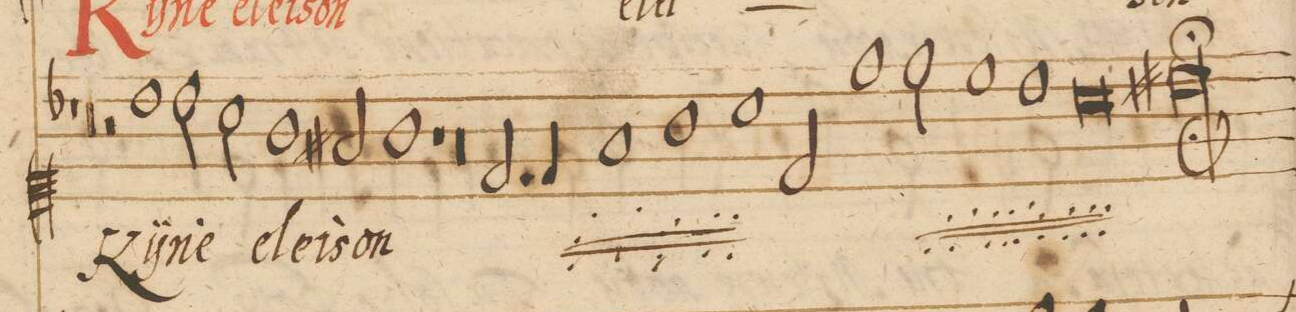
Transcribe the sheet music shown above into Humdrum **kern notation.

**kern	**text
*I"DISCANTVS	*
*clefC1	*
*k[b-]	*
*met(C|)	*
*M2/1	*
1ryy	.
1r	.
=9-	=9-
0r	.
=10-	=10-
2r	.
1b-	Kÿ-
2b-\	-ri-
=11-	=11-
2a\	-e
1g	e-
2f#X/	-lei-
=12-	=12-
1g	-son
1r	.
=13-	=13-
0r	.
=14-	=14-
*	*ij
2.d/	Kÿ-
4d/	-ri-
1fny	-e
=15-	=15-
1g	e-
1a	-lei-
=16-	=16-
2d/	-son
1dd	Kÿ-
2dd\	-ri-
=17-	=17-
1cc	-e
1b-	e-
=18-	=18-
0a	-lei-
=19-	=19-
0bn;;	-son
*	*Xij
=20-	=20-
*-	*-
